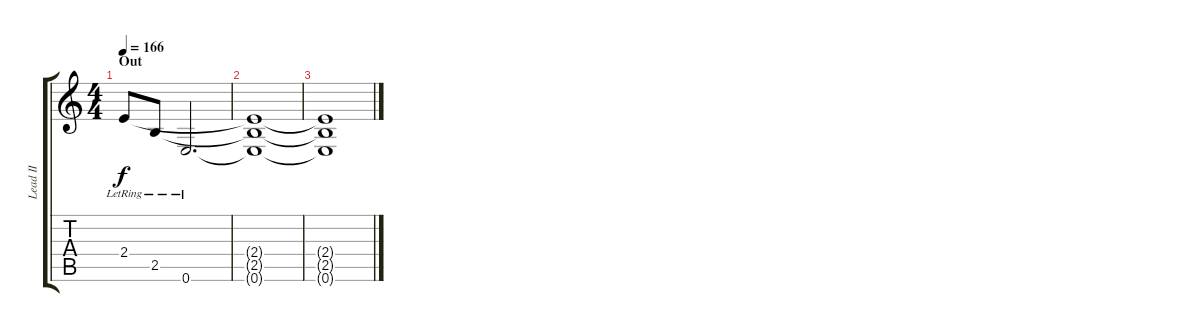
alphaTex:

\track ("Lead II" "Lead II") {instrument distortionguitar}
\staff {score tabs}
\tuning (E4 B3 G3 D3 A2 E2) {hide}
\ts (4 4)
\section ("" "Out")
\tempo 166
\clef g2
\ks c
2.4{lr}.8{dy f} 2.5{lr}.8 0.6{lr}.2{d} |
(2.4{t} 2.5{t} 0.6{t}).1 |
(2.4{t} 2.5{t} 0.6{t}).1
